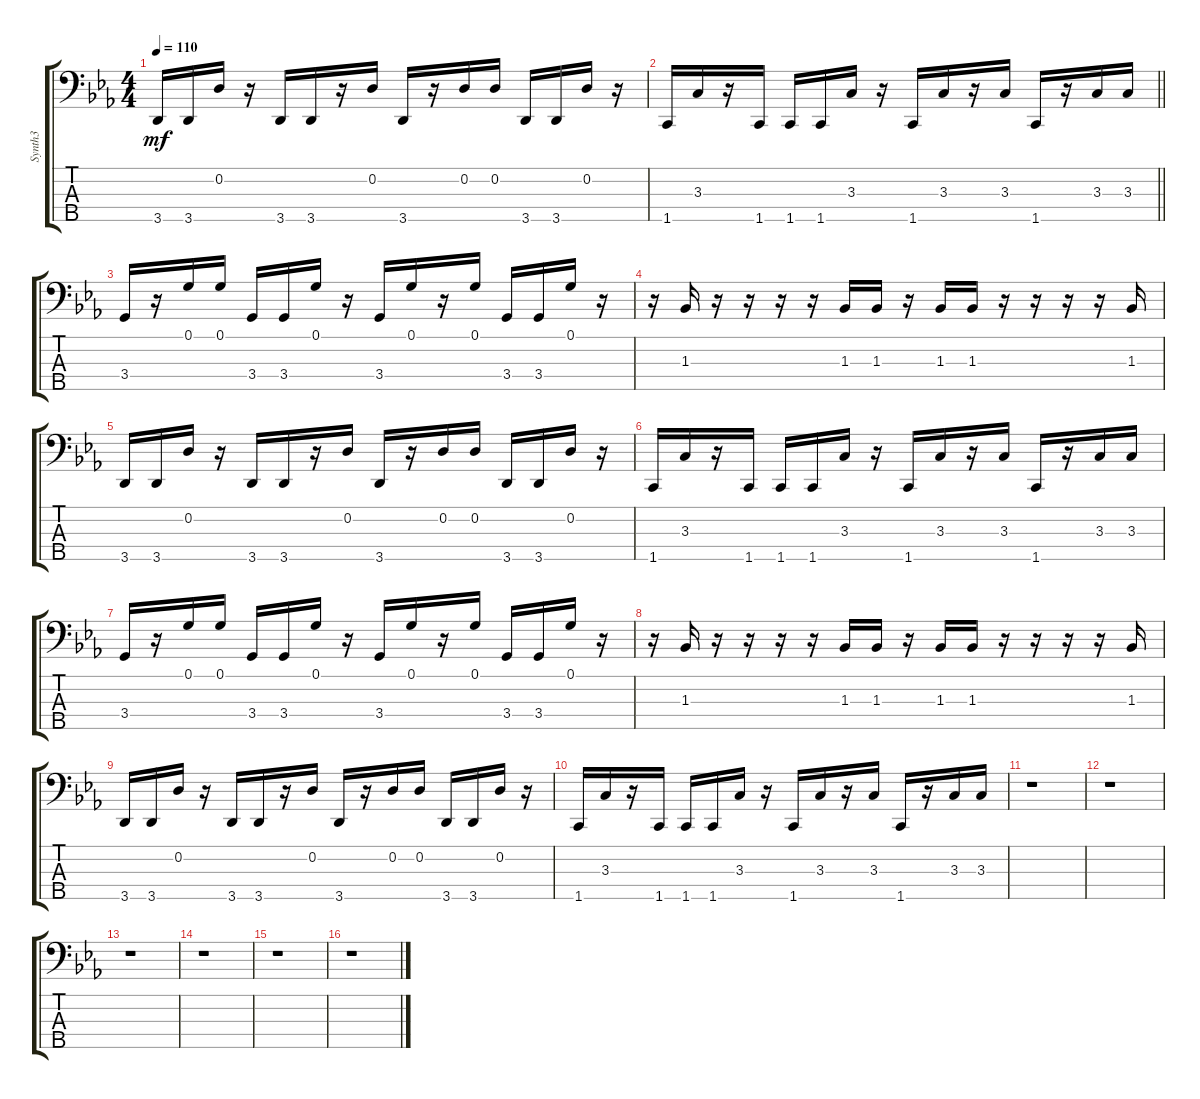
\track ("Synth3" "Synth3") {instrument electricbassfinger}
\staff {score tabs}
\tuning (G2 D2 A1 E1 B0) {hide}
\ts (4 4)
\tempo 110
\clef f4
\ks eb
3.5.16{dy mf} 3.5.16 0.2.16 r.16 3.5.16 3.5.16 r.16 0.2.16 3.5.16 r.16 0.2.16 0.2.16 3.5.16 3.5.16 0.2.16 r.16 |
\barLineRight lightlight
1.5.16 3.3.16 r.16 1.5.16 1.5.16 1.5.16 3.3.16 r.16 1.5.16 3.3.16 r.16 3.3.16 1.5.16 r.16 3.3.16 3.3.16 |
3.4.16 r.16 0.1.16 0.1.16 3.4.16 3.4.16 0.1.16 r.16 3.4.16 0.1.16 r.16 0.1.16 3.4.16 3.4.16 0.1.16 r.16 |
r.16 1.3.16 r.16 r.16 r.16 r.16 1.3.16 1.3.16 r.16 1.3.16 1.3.16 r.16 r.16 r.16 r.16 1.3.16 |
3.5.16 3.5.16 0.2.16 r.16 3.5.16 3.5.16 r.16 0.2.16 3.5.16 r.16 0.2.16 0.2.16 3.5.16 3.5.16 0.2.16 r.16 |
1.5.16 3.3.16 r.16 1.5.16 1.5.16 1.5.16 3.3.16 r.16 1.5.16 3.3.16 r.16 3.3.16 1.5.16 r.16 3.3.16 3.3.16 |
3.4.16 r.16 0.1.16 0.1.16 3.4.16 3.4.16 0.1.16 r.16 3.4.16 0.1.16 r.16 0.1.16 3.4.16 3.4.16 0.1.16 r.16 |
r.16 1.3.16 r.16 r.16 r.16 r.16 1.3.16 1.3.16 r.16 1.3.16 1.3.16 r.16 r.16 r.16 r.16 1.3.16 |
3.5.16 3.5.16 0.2.16 r.16 3.5.16 3.5.16 r.16 0.2.16 3.5.16 r.16 0.2.16 0.2.16 3.5.16 3.5.16 0.2.16 r.16 |
1.5.16 3.3.16 r.16 1.5.16 1.5.16 1.5.16 3.3.16 r.16 1.5.16 3.3.16 r.16 3.3.16 1.5.16 r.16 3.3.16 3.3.16 |
r.1 |
r.1 |
r.1 |
r.1 |
r.1 |
r.1
